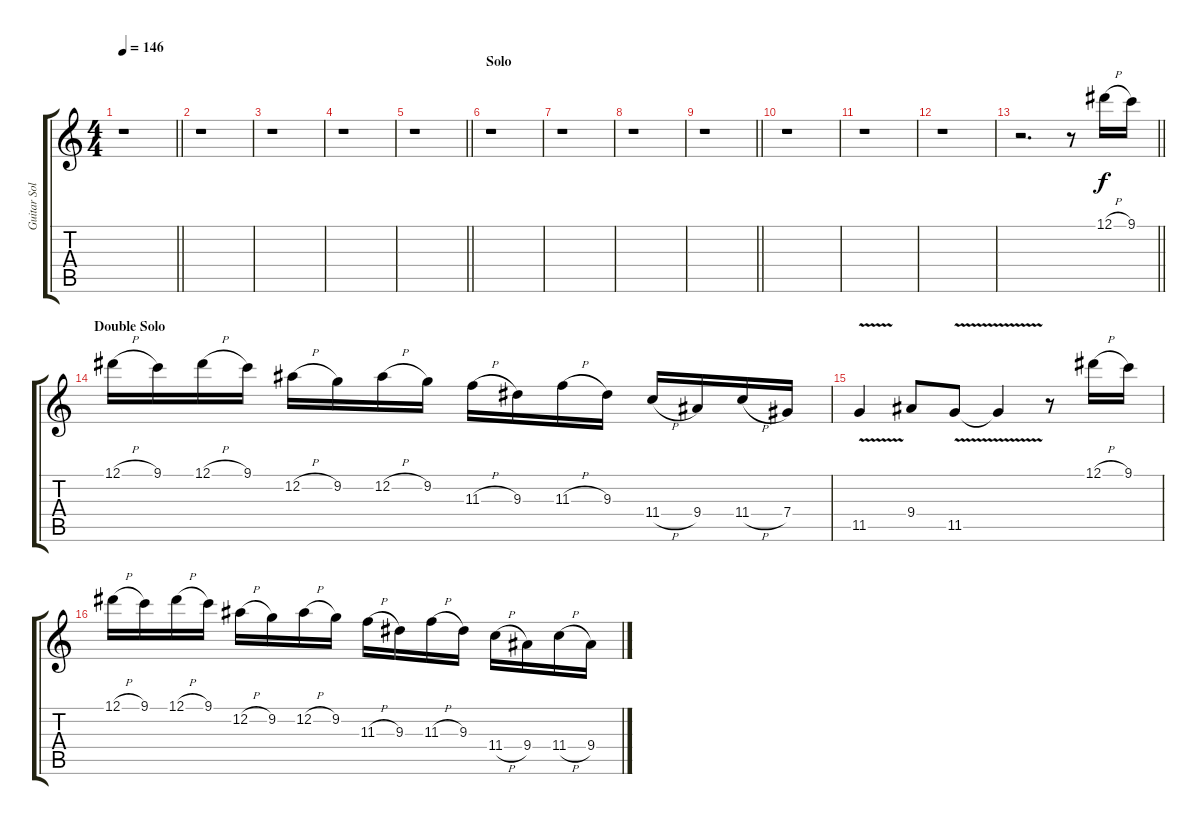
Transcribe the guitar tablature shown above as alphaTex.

\track ("Guitar Solo Right" "Guitar Sol") {instrument overdrivenguitar}
\staff {score tabs}
\tuning (Eb4 Bb3 Gb3 Db3 Ab2 Eb2) {hide}
\ts (4 4)
\tempo 146
\clef g2
\barLineRight lightlight
\ks c
r.1{dy f} |
r.1 |
r.1 |
r.1 |
\barLineRight lightlight
r.1 |
\section ("" "Solo")
r.1 |
r.1 |
r.1 |
\barLineRight lightlight
r.1 |
r.1 |
r.1 |
r.1 |
\barLineRight lightlight
r.2{d} r.8 12.1{h}.16 9.1.16 |
\section ("" "Double Solo")
12.1{h}.16 9.1.16 12.1{h}.16 9.1.16 12.2{h}.16 9.2.16 12.2{h}.16 9.2.16 11.3{h}.16 9.3.16 11.3{h}.16 9.3.16 11.4{h}.16 9.4.16 11.4{h}.16 7.4.16 |
11.5{v}.4 9.4.8 11.5{v}.8 11.5{t}.4 r.8 12.1{h}.16 9.1.16 |
12.1{h}.16 9.1.16 12.1{h}.16 9.1.16 12.2{h}.16 9.2.16 12.2{h}.16 9.2.16 11.3{h}.16 9.3.16 11.3{h}.16 9.3.16 11.4{h}.16 9.4.16 11.4{h}.16 9.4.16
